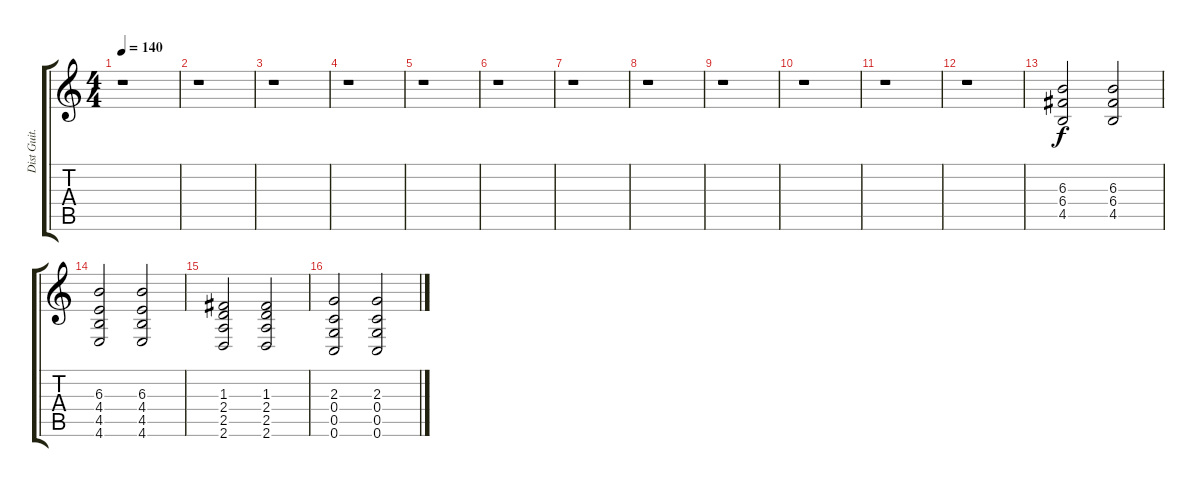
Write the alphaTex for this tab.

\track ("Dist Guit. " "Dist Guit.") {instrument overdrivenguitar}
\staff {score tabs}
\tuning (D4 A3 F3 C3 G2 C2) {hide}
\ts (4 4)
\tempo 140
\clef g2
\ks c
r.1{dy f} |
r.1 |
r.1 |
r.1 |
r.1 |
r.1 |
r.1 |
r.1 |
r.1 |
r.1 |
r.1 |
r.1 |
(6.3 6.4 4.5).2 (6.3 6.4 4.5).2 |
(6.3 4.4 4.5 4.6).2 (6.3 4.4 4.5 4.6).2 |
(1.3 2.4 2.5 2.6).2 (1.3 2.4 2.5 2.6).2 |
(2.3 0.4 0.5 0.6).2 (2.3 0.4 0.5 0.6).2
